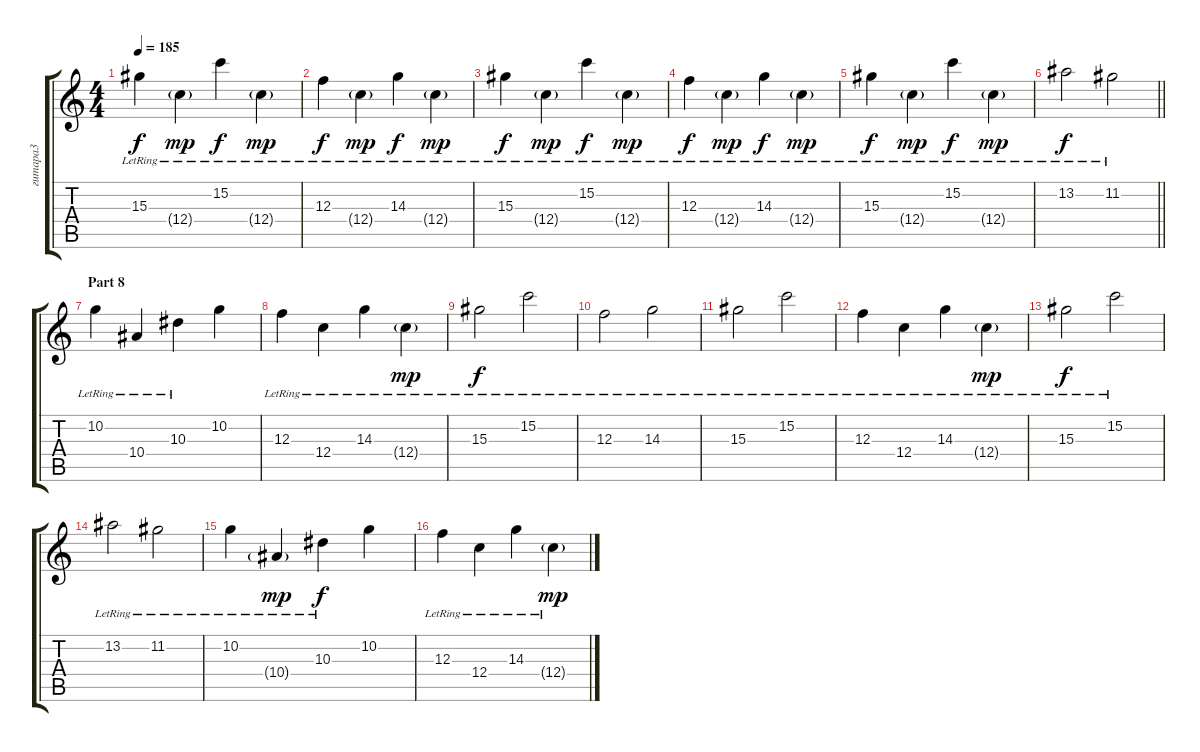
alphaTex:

\track ("гитара3" "гитара3") {instrument acousticguitarnylon}
\staff {score tabs}
\tuning (D4 A3 F3 C3 G2 C2) {hide}
\ts (4 4)
\tempo 185
\clef g2
\ks c
15.3{lr}.4{dy f} 12.4{g lr}.4{dy mp} 15.2{lr}.4{dy f} 12.4{g lr}.4{dy mp} |
12.3{lr}.4{dy f} 12.4{g lr}.4{dy mp} 14.3{lr}.4{dy f} 12.4{g lr}.4{dy mp} |
15.3{lr}.4{dy f} 12.4{g lr}.4{dy mp} 15.2{lr}.4{dy f} 12.4{g lr}.4{dy mp} |
12.3{lr}.4{dy f} 12.4{g lr}.4{dy mp} 14.3{lr}.4{dy f} 12.4{g lr}.4{dy mp} |
15.3{lr}.4{dy f} 12.4{g lr}.4{dy mp} 15.2{lr}.4{dy f} 12.4{g lr}.4{dy mp} |
\barLineRight lightlight
13.2{lr}.2{dy f} 11.2{lr}.2 |
\section ("" "Part 8")
10.2{lr}.4 10.4{lr}.4 10.3{lr}.4 10.2.4 |
12.3{lr}.4 12.4{lr}.4 14.3{lr}.4 12.4{g lr}.4{dy mp} |
15.3{lr}.2{dy f} 15.2{lr}.2 |
12.3{lr}.2 14.3{lr}.2 |
15.3{lr}.2 15.2{lr}.2 |
12.3{lr}.4 12.4{lr}.4 14.3{lr}.4 12.4{g lr}.4{dy mp} |
15.3{lr}.2{dy f} 15.2{lr}.2 |
13.2{lr}.2 11.2{lr}.2 |
10.2{lr}.4 10.4{g lr}.4{dy mp} 10.3{lr}.4{dy f} 10.2.4 |
12.3{lr}.4 12.4{lr}.4 14.3{lr}.4 12.4{g lr}.4{dy mp}
